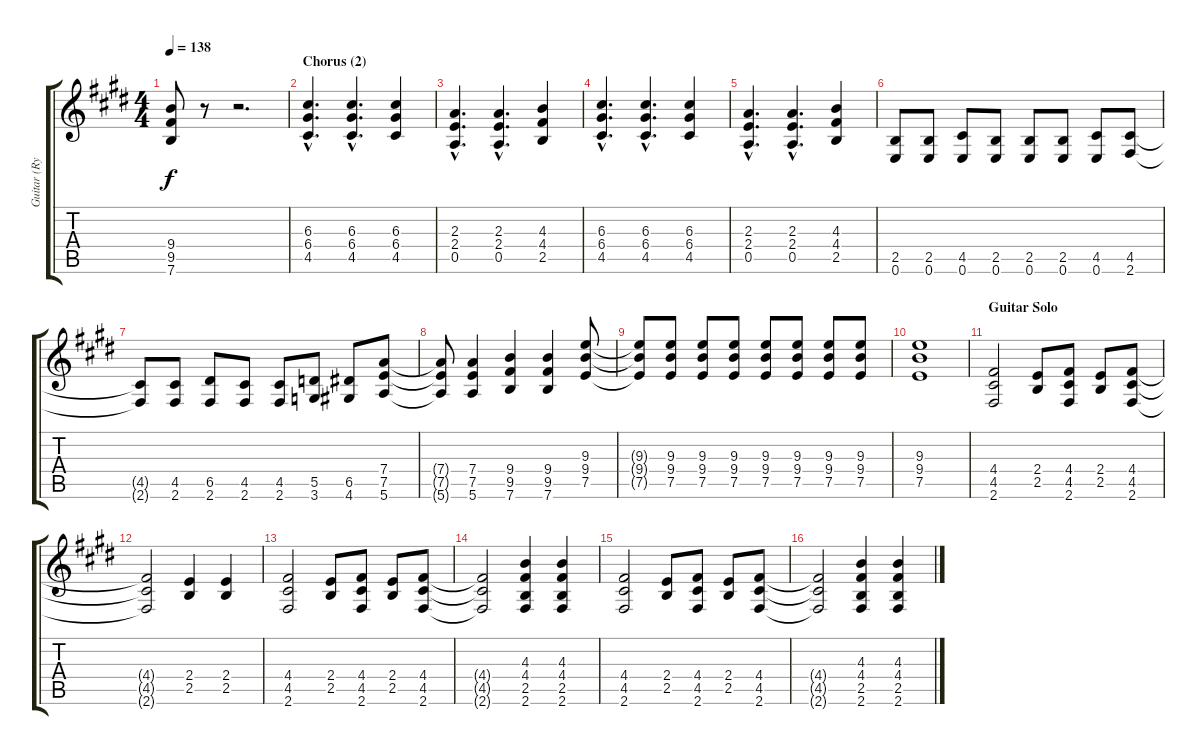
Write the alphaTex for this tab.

\track ("Guitar (Rythym)" "Guitar (Ry") {instrument overdrivenguitar}
\staff {score tabs}
\tuning (E4 B3 G3 D3 A2 E2) {hide}
\ts (4 4)
\tempo 138
\clef g2
\ks e
(9.4 9.5 7.6).8{dy f} r.8 r.2{d} |
\section ("" "Chorus (2)")
(6.3{hac} 6.4{hac} 4.5{hac}).4{d} (6.3{hac} 6.4{hac} 4.5{hac}).4{d} (6.3 6.4 4.5).4 |
(2.3{hac} 2.4{hac} 0.5{hac}).4{d} (2.3{hac} 2.4{hac} 0.5{hac}).4{d} (4.3 4.4 2.5).4 |
(6.3{hac} 6.4{hac} 4.5{hac}).4{d} (6.3{hac} 6.4{hac} 4.5{hac}).4{d} (6.3 6.4 4.5).4 |
(2.3{hac} 2.4{hac} 0.5{hac}).4{d} (2.3{hac} 2.4{hac} 0.5{hac}).4{d} (4.3 4.4 2.5).4 |
(2.5 0.6).8 (2.5 0.6).8 (4.5 0.6).8 (2.5 0.6).8 (2.5 0.6).8 (2.5 0.6).8 (4.5 0.6).8 (4.5 2.6).8 |
(4.5{t} 2.6{t}).8 (4.5 2.6).8 (6.5 2.6).8 (4.5 2.6).8 (4.5 2.6).8 (5.5 3.6).8 (6.5 4.6).8 (7.4 7.5 5.6).8 |
(7.4{t} 7.5{t} 5.6{t}).8 (7.4 7.5 5.6).4 (9.4 9.5 7.6).4 (9.4 9.5 7.6).4 (9.3 9.4 7.5).8 |
(9.3{t} 9.4{t} 7.5{t}).8 (9.3 9.4 7.5).8 (9.3 9.4 7.5).8 (9.3 9.4 7.5).8 (9.3 9.4 7.5).8 (9.3 9.4 7.5).8 (9.3 9.4 7.5).8 (9.3 9.4 7.5).8 |
(9.3 9.4 7.5).1{volume 9} |
\section ("" "Guitar Solo")
(4.4 4.5 2.6).2 (2.4 2.5).8 (4.4 4.5 2.6).8 (2.4 2.5).8 (4.4 4.5 2.6).8 |
(4.4{t} 4.5{t} 2.6{t}).2 (2.4 2.5).4 (2.4 2.5).4 |
(4.4 4.5 2.6).2 (2.4 2.5).8 (4.4 4.5 2.6).8 (2.4 2.5).8 (4.4 4.5 2.6).8 |
(4.4{t} 4.5{t} 2.6{t}).2 (4.3 4.4 2.5 2.6).4 (4.3 4.4 2.5 2.6).4 |
(4.4 4.5 2.6).2 (2.4 2.5).8 (4.4 4.5 2.6).8 (2.4 2.5).8 (4.4 4.5 2.6).8 |
(4.4{t} 4.5{t} 2.6{t}).2 (4.3 4.4 2.5 2.6).4 (4.3 4.4 2.5 2.6).4
